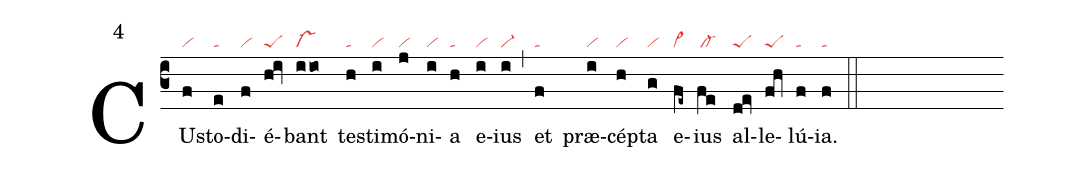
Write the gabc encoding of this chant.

mode: 4;
nabc-lines: 1;
%%
(c3)
CU(f|vi)sto(e|ta)di(f|vi)é(hqi|peS)bant(iio|vs-) te(h|ta)sti(i|vi)mó(j|vi)ni(i|vi)a(h|ta) e(i|vi)ius(i|vi-) (,)
et(f|ta) præ(i|vi)cép(h|vi)ta(g|vi) e(fe~|cl~)ius(fe|/cl-) al(dqe|peS)le(fqh|peS)lú(f|ta)ia.(f|ta) (::)
